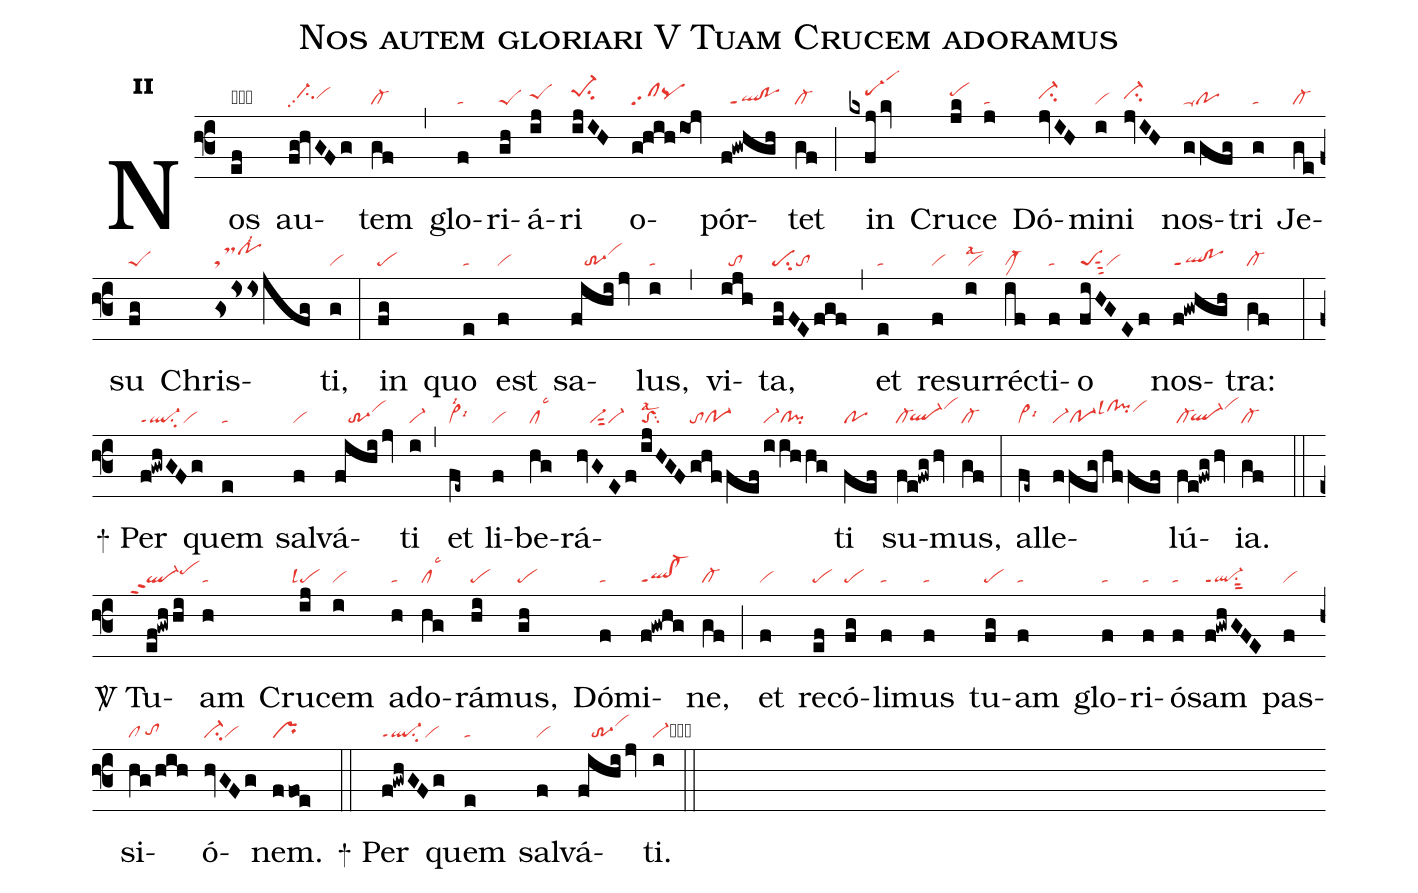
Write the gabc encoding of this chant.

name:Nos autem gloriari V Tuam Crucem adoramus;
office-part:re;
mode:2;
nabc-lines:1;
%%
initial-style: 1;
name: Nos autem gloriari;
mode: 2;
office-part: Responsorium;
annotation: Resp.;
annotation: ii;
nabc-lines: 1;
%%
(f3) Nos(ef|obpe) au(fg!hvGFg|//ci-hhpp2vihh)tem(gf|cl-) (,) glo(f|ta)ri(gh|peS)á(ij|peShh)ri(ijIH|pe-1hisu2) o(g!hih/ioj|sfpqhh)pór(f!gwhgh|//ql!poppt1)tet(gf|cl-) (;) in(kxfj/kv|////scG-1hi) Cru(jk|pehi)ce(j|ta) Dó(jvIH|ci-hh)mi(i|vi)ni(jvIH|ci-hh) nos(ggfg|poppu1)tri(g|ta) Je(ge|cl-)su(fg|peS) Chris(gsissjfg|tsMpohjlsi2)ti,(g|vi) (:) in(fg|pe) quo(e|ta) est(f|vi) sa(fihi/jv|///tr-3vihj)lus,(i|ta) (,) vi(ijh|//to)ta,(fgFEfgf|pesu2to) (,) et(e|ta) re(f|vi)sur(i|vilsal2)réc(if|clM-)ti(f|ta)o(fiHGEf|peSsut3vi) nos(f!gwhgh|ql!poppt1)tra:(gf|cl-) (:)

<sp>+</sp> Per(f!gwhGFg|ql-ppt1su2vi) quem(e|ta) sal(f|vi)vá(fihi/jv|///tr-3vihj)ti(i|vi-) (,) et(fe~|vi>lsi2lsi6) li(f|vi)be(hg|cllsc3)rá(hvGEf|///vi-sut2vi-|ijHGF|toSsu2lsal2|ghffef|topo-1|iihhg|vi-cl!pi)ti(fef|po) su(fe!fwg/hv|cl-`ql-hgvihk)mus,(gf|cl-) (:)al(fe~|vi>lsi6)le(ffeg/hffef|vi-po-1lsl3clhj!pihjvihj)lú(fe!fwg/hv|cl-`ql-hgvihk)ia.(gf|cl-) (::)

<sp>V/</sp> Tu(ef!gwhhi|````ql-ppt2pehi)am(h|ta) Cru(ij|``pelsl4)cem(i|vi) a(h|ta)do(hg|cllsc3)rá(hi|pe)mus,(gh|pe) Dó(f|ta)mi(f!gwhg|ql!cl-ppt1)ne,(gf|cl-) (;) et(f|vi) re(ef|pe)có(fg|pe)li(f|ta)mus(f|ta) tu(fg|pe)am(f|ta) glo(f|ta)ri(f|ta)ó(f|ta)sam(f!gwhGFE|ql-ppt1su1sut2) pas(f|vi)si(hg/hih|cl/tohg)ó(hvGFg|ci-vi)nem.(ffoe|pr) (::)

<sp>+</sp> Per(f!gwhGFg|ql-ppt1su2vi) quem(e|ta) sal(f|vi)vá(fihi/jv|///tr-3vihj)ti.(i|vi-cb) (::)
